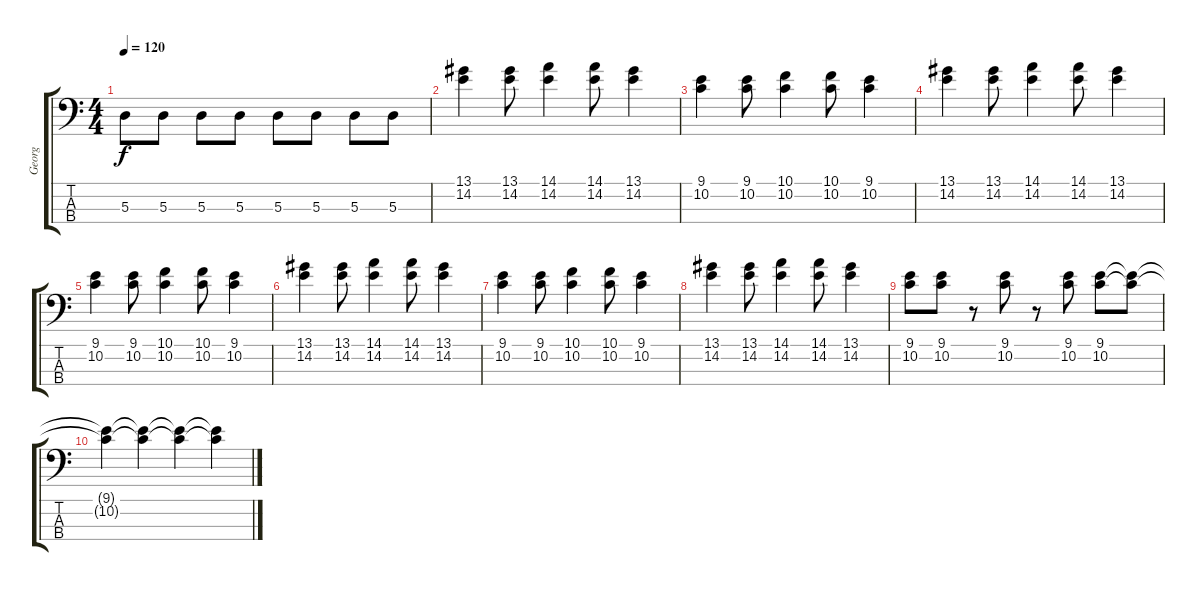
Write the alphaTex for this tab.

\track ("Georg" "Georg") {instrument electricbasspick}
\staff {score tabs}
\tuning (G2 D2 A1 E1) {hide}
\ts (4 4)
\tempo 120
\clef f4
\ks c
5.3.8{dy f} 5.3.8 5.3.8 5.3.8 5.3.8 5.3.8 5.3.8 5.3.8 |
(13.1 14.2).4 (13.1 14.2).8 (14.1 14.2).4 (14.1 14.2).8 (13.1 14.2).4 |
(9.1 10.2).4 (9.1 10.2).8 (10.1 10.2).4 (10.1 10.2).8 (9.1 10.2).4 |
(13.1 14.2).4 (13.1 14.2).8 (14.1 14.2).4 (14.1 14.2).8 (13.1 14.2).4 |
(9.1 10.2).4 (9.1 10.2).8 (10.1 10.2).4 (10.1 10.2).8 (9.1 10.2).4 |
(13.1 14.2).4 (13.1 14.2).8 (14.1 14.2).4 (14.1 14.2).8 (13.1 14.2).4 |
(9.1 10.2).4 (9.1 10.2).8 (10.1 10.2).4 (10.1 10.2).8 (9.1 10.2).4 |
(13.1 14.2).4 (13.1 14.2).8 (14.1 14.2).4 (14.1 14.2).8 (13.1 14.2).4 |
(9.1 10.2).8 (9.1 10.2).8 r.8 (9.1 10.2).8 r.8 (9.1 10.2).8 (9.1 10.2).8 (9.1{t} 10.2{t}).8 |
(9.1{t} 10.2{t}).4 (9.1{t} 10.2{t}).4 (9.1{t} 10.2{t}).4 (9.1{t} 10.2{t}).4
